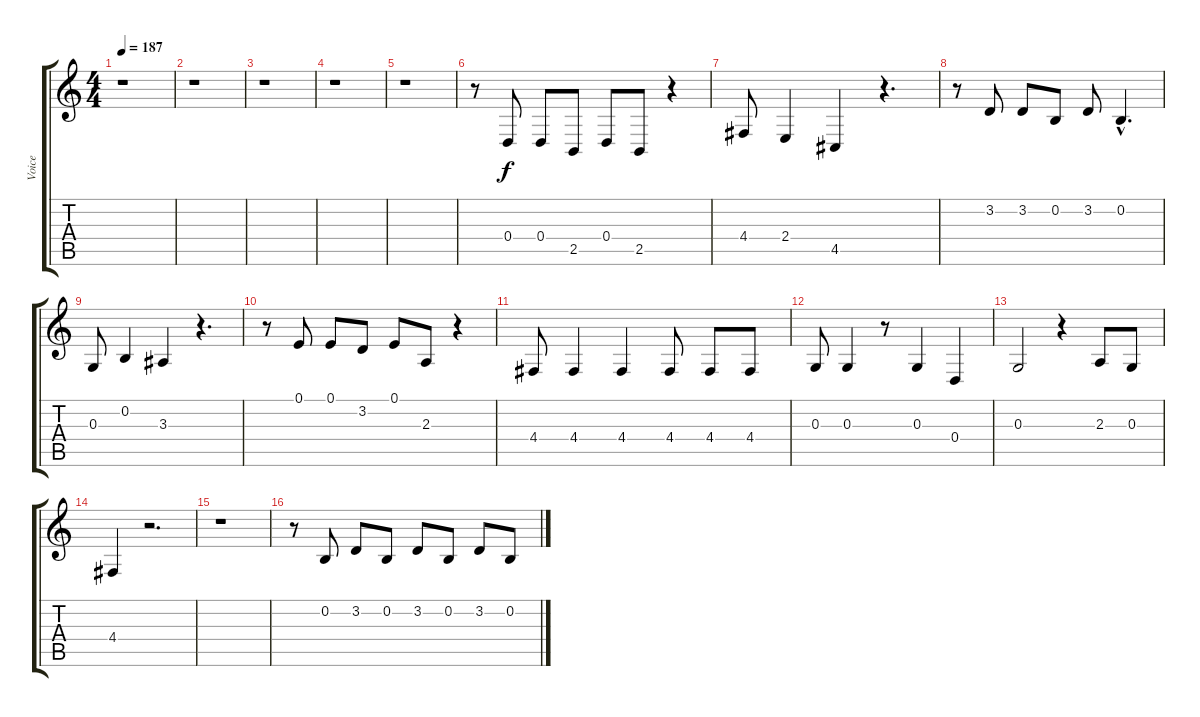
\track ("Voice" "Voice") {instrument sopranosax}
\staff {score tabs}
\tuning (E4 B3 G3 D3 A2 E2) {hide}
\ts (4 4)
\tempo 187
\clef g2
\ks c
r.1{dy f} |
r.1 |
r.1 |
r.1 |
r.1 |
r.8 0.4.8 0.4.8 2.5.8 0.4.8 2.5.8 r.4 |
4.4.8 2.4.4 4.5.4 r.4{d} |
r.8 3.2.8 3.2.8 0.2.8 3.2.8 0.2{hac}.4{d} |
0.3.8 0.2.4 3.3.4 r.4{d} |
r.8 0.1.8 0.1.8 3.2.8 0.1.8 2.3.8 r.4 |
4.4.8 4.4.4 4.4.4 4.4.8 4.4.8 4.4.8 |
0.3.8 0.3.4 r.8 0.3.4 0.4.4 |
0.3.2 r.4 2.3.8 0.3.8 |
4.4.4 r.2{d} |
r.1 |
r.8 0.2.8 3.2.8 0.2.8 3.2.8 0.2.8 3.2.8 0.2.8
